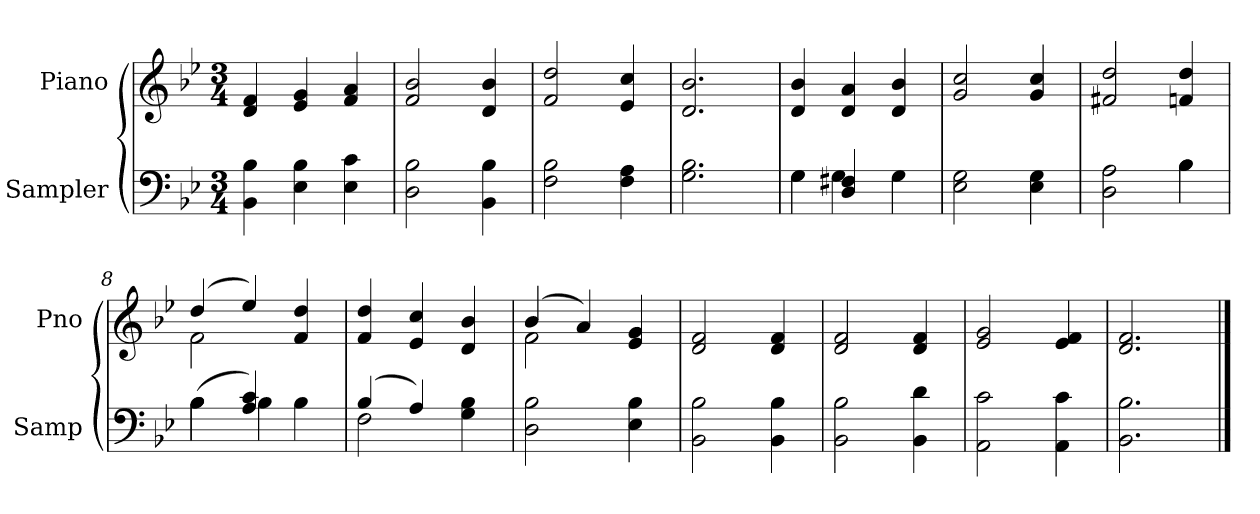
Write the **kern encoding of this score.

**kern	**kern
*part2	*part1
*staff2	*staff1
*I"Sampler	*I"Piano
*I'Samp	*I'Pno
*clefF4	*clefG2
*k[b-e-]	*k[b-e-]
*B-:	*B-:
*M3/4	*M3/4
=1	=1
4BB- 4B-	4d 4f
4E- 4B-	4e- 4g
4E- 4c	4f 4a
=2	=2
2D 2B-	2f 2b-
4BB- 4B-	4d 4b-
=3	=3
2F 2B-	2f 2dd
4F 4A	4e- 4cc
=4	=4
2.G 2.B-	2.d 2.b-
=5	=5
*^	*
4G\	4G	4d 4b-
4D 4F#X	4G	4d 4a
4G\	4ryy	4d 4b-
*v	*v	*
=6	=6
2E- 2G	2g 2cc
4E- 4G	4g 4cc
=7	=7
*^	*
2D 2A	2ryy	2f#X 2dd
4B-\	4B-	4fn/ 4dd/
=8	=8	=8
*	*	*^
(4B-\	4B-	(4dd/	2f
4A 4c)	4B-	4ee-/)	.
4B-\	4ryy	4f 4dd	4ryy
*	*	*v	*v
=9	=9	=9
(4B-/	2F	4f 4dd
4A/)	.	4e- 4cc
4G 4B-	4ryy	4d 4b-
*v	*v	*
=10	=10
*	*^
2D 2B-	(4b-/	2f
.	4a/)	.
4E- 4B-	4e- 4g	4ryy
*	*v	*v
=11	=11
2BB- 2B-	2d 2f
4BB- 4B-	4d 4f
=12	=12
2BB- 2B-	2d 2f
4BB- 4d	4d 4f
=13	=13
2AA 2c	2e- 2g
4AA 4c	4e- 4f
=14	=14
2.BB- 2.B-	2.d 2.f
==	==
*-	*-
